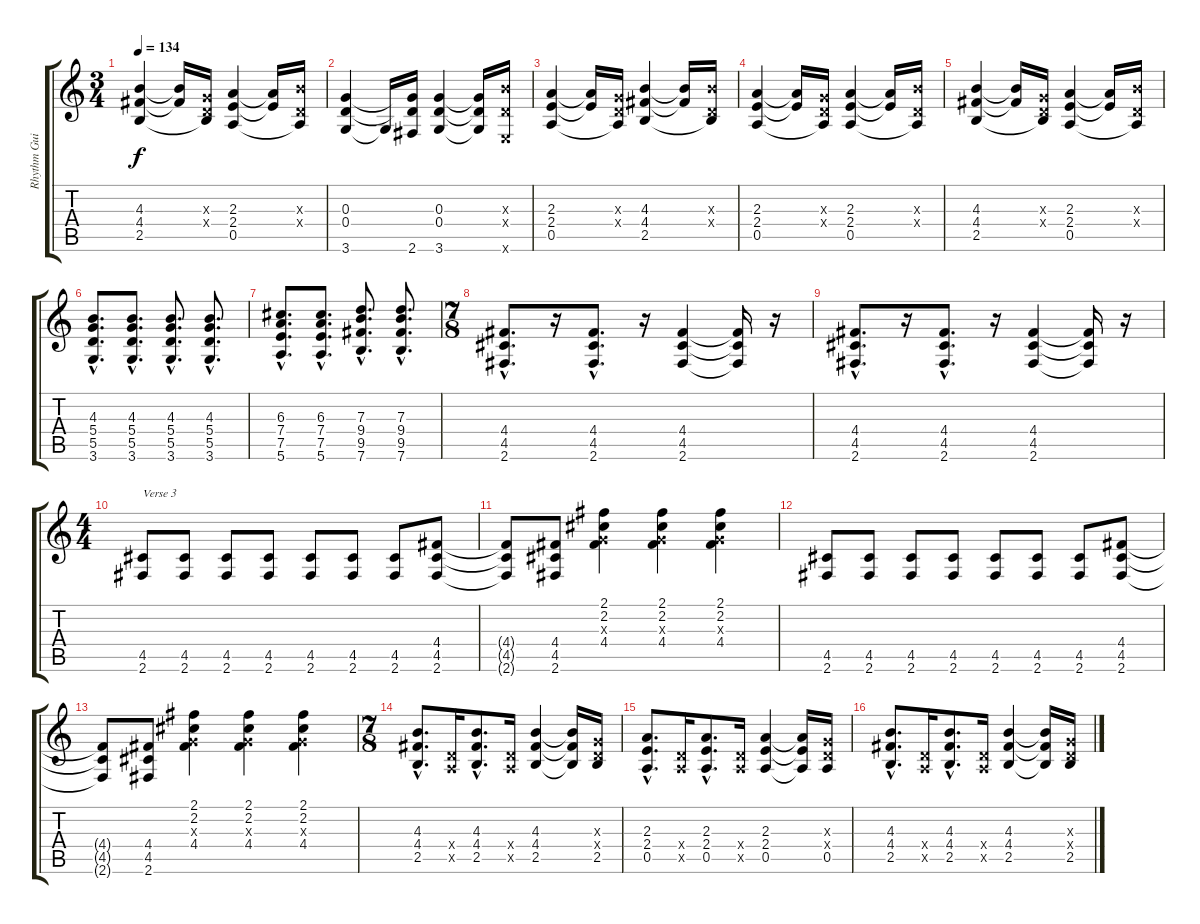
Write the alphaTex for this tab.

\track ("Rhythm Guitar 1" "Rhythm Gui") {instrument distortionguitar}
\staff {score tabs}
\tuning (E4 B3 G3 D3 A2 E2) {hide}
\ts (3 4)
\tempo 134
\clef g2
\ks c
(4.3 4.4 2.5).4{dy f} (4.3{t} 4.4{t}).16 (0.3{x} 0.4{x} 2.5{t}).16 (2.3 2.4 0.5).4 (2.3{t} 2.4{t}).16 (4.3{x} 0.4{x} 0.5{t}).16 |
(0.3 0.4 3.6).4 3.6{t}.16 (0.3{t} 0.4{t} 2.6).16 (0.3 0.4 3.6).4 (0.3{t} 0.4{t} 3.6{t}).16 (4.3{x} 0.4{x} 0.6{x}).16 |
(2.3 2.4 0.5).4 (2.3{t} 2.4{t}).16 (0.3{x} 0.4{x} 0.5{t}).16 (4.3 4.4 2.5).4 (4.3{t} 4.4{t}).16 (4.3{x} 0.4{x} 2.5{t}).16 |
(2.3 2.4 0.5).4 (2.3{t} 2.4{t}).16 (0.3{x} 0.4{x} 0.5{t}).16 (2.3 2.4 0.5).4 (2.3{t} 2.4{t}).16 (4.3{x} 0.4{x} 0.5{t}).16 |
(4.3 4.4 2.5).4 (4.3{t} 4.4{t}).16 (0.3{x} 0.4{x} 2.5{t}).16 (2.3 2.4 0.5).4 (2.3{t} 2.4{t}).16 (4.3{x} 0.4{x} 0.5{t}).16 |
(4.3{hac} 5.4{hac} 5.5{hac} 3.6{hac}).8{d} (4.3{hac} 5.4{hac} 5.5{hac} 3.6{hac}).8{d} (4.3{hac} 5.4{hac} 5.5{hac} 3.6{hac}).8{d} (4.3{hac} 5.4{hac} 5.5{hac} 3.6{hac}).8{d} |
(6.3{hac} 7.4{hac} 7.5{hac} 5.6{hac}).8{d} (6.3{hac} 7.4{hac} 7.5{hac} 5.6{hac}).8{d} (7.3{hac} 9.4{hac} 9.5{hac} 7.6{hac}).8{d} (7.3{hac} 9.4{hac} 9.5{hac} 7.6{hac}).8{d} |
\ts (7 8)
(4.4{hac} 4.5{hac} 2.6{hac}).8{d} r.16 (4.4{hac} 4.5{hac} 2.6{hac}).8{d} r.16 (4.4 4.5 2.6).4 (4.4{t} 4.5{t} 2.6{t}).16 r.16 |
(4.4{hac} 4.5{hac} 2.6{hac}).8{d} r.16 (4.4{hac} 4.5{hac} 2.6{hac}).8{d} r.16 (4.4 4.5 2.6).4 (4.4{t} 4.5{t} 2.6{t}).16 r.16 |
\ts (4 4)
(4.5 2.6).8{txt "Verse 3"} (4.5 2.6).8 (4.5 2.6).8 (4.5 2.6).8 (4.5 2.6).8 (4.5 2.6).8 (4.5 2.6).8 (4.4 4.5 2.6).8 |
(4.4{t} 4.5{t} 2.6{t}).8 (4.4 4.5 2.6).8 (2.1 2.2 0.3{x} 4.4).4 (2.1 2.2 0.3{x} 4.4).4 (2.1 2.2 0.3{x} 4.4).4 |
(4.5 2.6).8 (4.5 2.6).8 (4.5 2.6).8 (4.5 2.6).8 (4.5 2.6).8 (4.5 2.6).8 (4.5 2.6).8 (4.4 4.5 2.6).8 |
(4.4{t} 4.5{t} 2.6{t}).8 (4.4 4.5 2.6).8 (2.1 2.2 0.3{x} 4.4).4 (2.1 2.2 0.3{x} 4.4).4 (2.1 2.2 0.3{x} 4.4).4 |
\ts (7 8)
(4.3{hac} 4.4{hac} 2.5{hac}).8{d} (0.4{x} 0.5{x}).16 (4.3{hac} 4.4{hac} 2.5{hac}).8{d} (0.4{x} 0.5{x}).16 (4.3 4.4 2.5).4 (4.3{t} 4.4{t} 2.5{t}).16 (0.3{x} 0.4{x} 2.5).16 |
(2.3{hac} 2.4{hac} 0.5{hac}).8{d} (0.4{x} 0.5{x}).16 (2.3{hac} 2.4{hac} 0.5{hac}).8{d} (0.4{x} 0.5{x}).16 (2.3 2.4 0.5).4 (2.3{t} 2.4{t} 0.5{t}).16 (0.3{x} 0.4{x} 0.5).16 |
(4.3{hac} 4.4{hac} 2.5{hac}).8{d} (0.4{x} 0.5{x}).16 (4.3{hac} 4.4{hac} 2.5{hac}).8{d} (0.4{x} 0.5{x}).16 (4.3 4.4 2.5).4 (4.3{t} 4.4{t} 2.5{t}).16 (0.3{x} 0.4{x} 2.5).16
